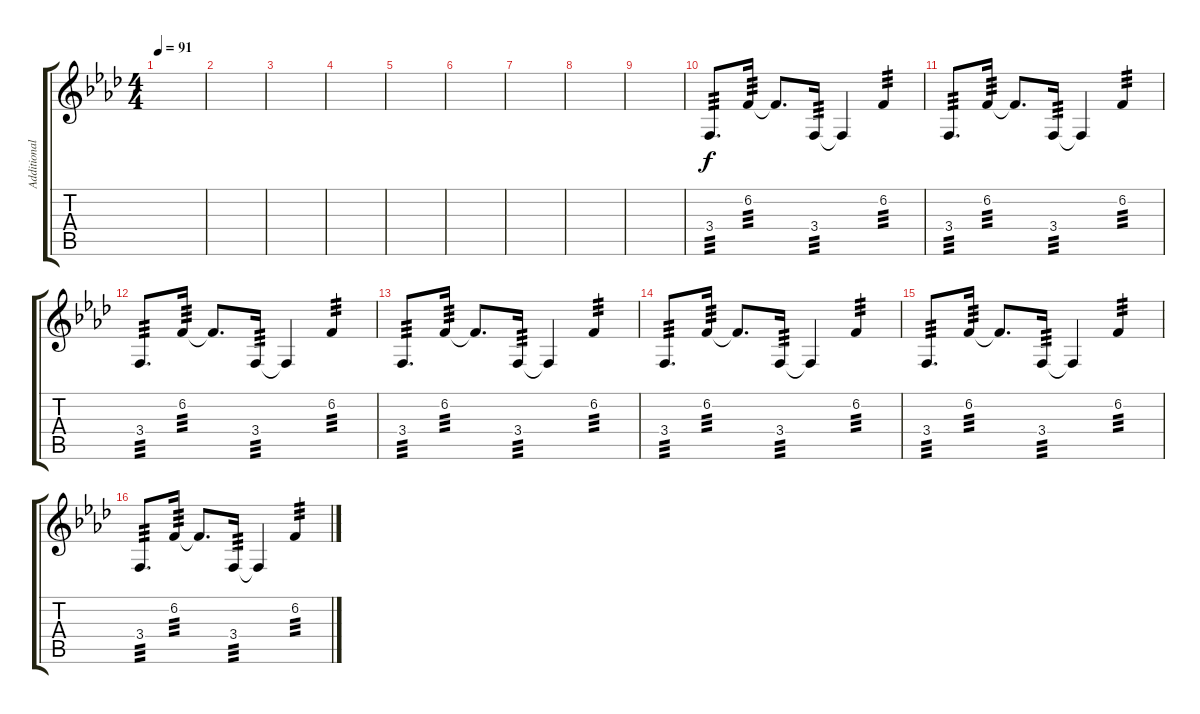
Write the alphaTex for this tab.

\track ("Additional FX" "Additional") {instrument helicopter}
\staff {score tabs}
\tuning (E4 B3 G3 D3 A2 E2) {hide}
\ts (4 4)
\tempo 91
\clef g2
\ks fminor
|
|
|
|
|
|
|
|
|
3.4.8{d tp 3 volume 12} 6.2.16{tp 3} 6.2{t}.8{d} 3.4.16{tp 3} 3.4{t}.4 6.2.4{tp 3} |
3.4.8{d tp 3} 6.2.16{tp 3} 6.2{t}.8{d} 3.4.16{tp 3} 3.4{t}.4 6.2.4{tp 3} |
3.4.8{d tp 3} 6.2.16{tp 3} 6.2{t}.8{d} 3.4.16{tp 3} 3.4{t}.4 6.2.4{tp 3} |
3.4.8{d tp 3} 6.2.16{tp 3} 6.2{t}.8{d} 3.4.16{tp 3} 3.4{t}.4 6.2.4{tp 3} |
3.4.8{d tp 3} 6.2.16{tp 3} 6.2{t}.8{d} 3.4.16{tp 3} 3.4{t}.4 6.2.4{tp 3} |
3.4.8{d tp 3} 6.2.16{tp 3} 6.2{t}.8{d} 3.4.16{tp 3} 3.4{t}.4 6.2.4{tp 3} |
3.4.8{d tp 3} 6.2.16{tp 3} 6.2{t}.8{d} 3.4.16{tp 3} 3.4{t}.4 6.2.4{tp 3}
